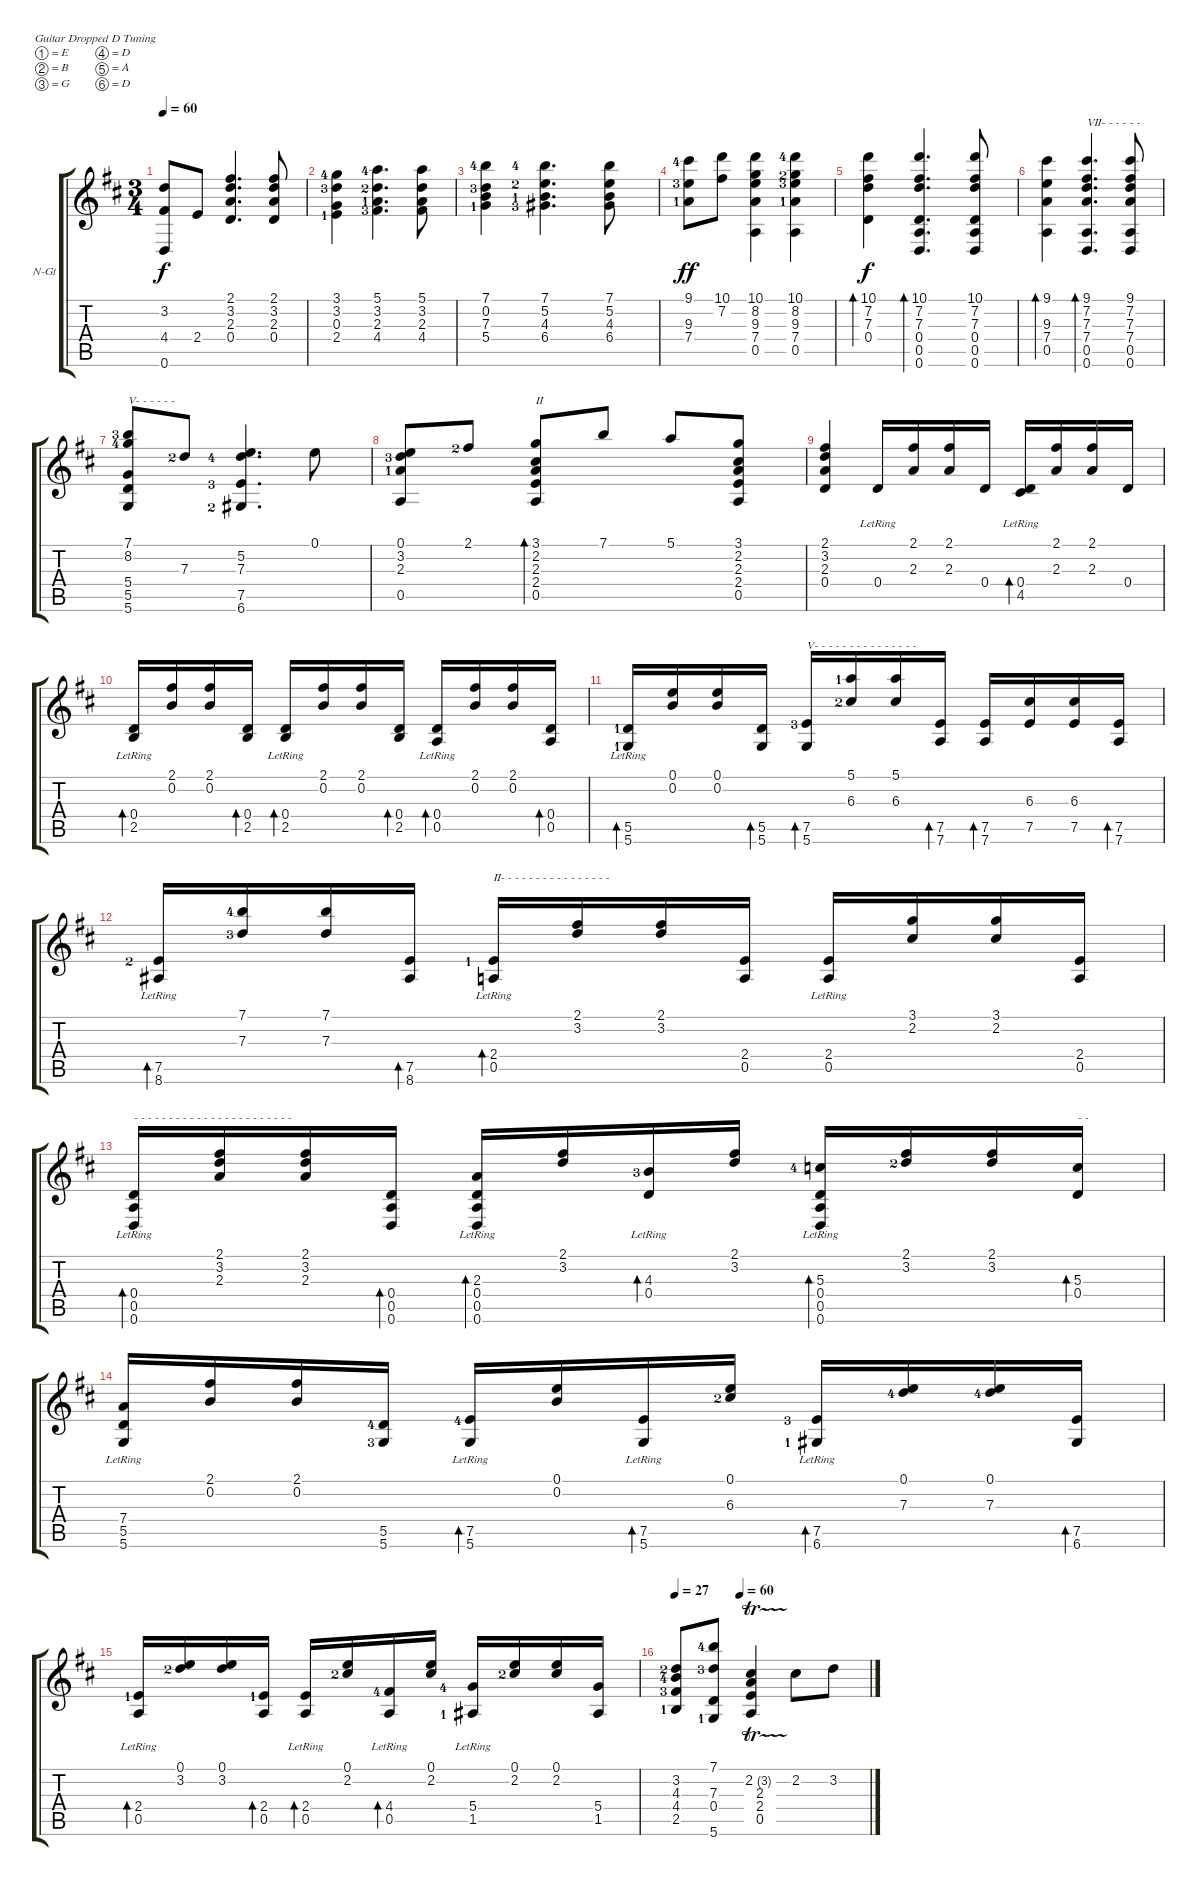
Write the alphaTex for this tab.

\bracketExtendMode groupsimilarinstruments
\firstSystemTrackNameOrientation horizontal
\otherSystemsTrackNameOrientation horizontal
\track ("Classical Guitar" "N-Gt") {instrument acousticguitarnylon}
\staff {score tabs}
\tuning (E4 B3 G3 D3 A2 D2)
\ts (3 4)
\tempo 60
\clef g2
\scale
0.519802
\ks bminor
(3.2 4.4 0.6).8{dy f} 2.4.8 (2.1 3.2 2.3 0.4).4{d} (2.1 3.2 2.3 0.4).8 |
\scale
0.480198 (3.1{lf 5} 3.2{lf 4} 0.3 2.4{lf 2}).4 (5.1{lf 5} 3.2{lf 3} 2.3{lf 2} 4.4{lf 4}).4{d} (5.1 3.2 2.3 4.4).8 |
\scale
0.483254 (7.1{lf 5} 0.2 7.3{lf 4} 5.4{lf 2}).4 (7.1{lf 5} 5.2{lf 3} 4.3{lf 2} 6.4{lf 4}).4{d} (7.1 5.2 4.3 6.4).8 |
\scale
0.516746 (9.1{lf 5} 9.3{lf 4} 7.4{lf 2}).8{dy ff} (10.1 7.2).8 (10.1 8.2 9.3 7.4 0.5).4 (10.1{lf 5} 8.2{lf 3} 9.3{lf 4} 7.4{lf 2} 0.5).4 |
\scale
0.5 (10.1 7.2 7.3 0.4).4{bd 120 dy f} (10.1 7.2 7.3 0.4 0.5 0.6).4{d bd 120} (10.1 7.2 7.3 0.4 0.5 0.6).8 |
\scale
0.5 (9.1 9.3 7.4 0.5).4{bd 120} (9.1 7.2 7.3 7.4 0.5 0.6).4{d bd 120 txt "VII- - - - - -"} (9.1 7.2 7.3 7.4 0.5 0.6).8 |
\scale
0.440994 (7.1{lf 4} 8.2{lf 5} 5.4 5.5 5.6).8{txt "V- - - - - -"} 7.3{lf 3}.8 (5.2 7.3{lf 5} 7.5{lf 4} 6.6{lf 3}).4{d} 0.1.8 |
\scale
0.559006 (0.1 3.2{lf 4} 2.3{lf 2} 0.5).8 2.1{lf 3}.8 (3.1 2.2 2.3 2.4 0.5).8{bd 120 txt "II"} 7.1.8 5.1.8 (3.1 2.2 2.3 2.4 0.5).8 |
\scale
0.459893 (2.1 3.2 2.3 0.4).4 0.4{lr}.16 (2.1 2.3).16 (2.1 2.3).16 0.4.16 (0.4{lr} 4.5{lr}).16{bd 480} (2.1 2.3).16 (2.1 2.3).16 0.4.16 |
\scale
0.540107 (0.4{lr} 2.5{lr}).16{bd 480} (2.1 0.2).16 (2.1 0.2).16 (0.4 2.5).16{bd 480} (0.4{lr} 2.5{lr}).16{bd 480} (2.1 0.2).16 (2.1 0.2).16 (0.4 2.5).16{bd 480} (0.4{lr} 0.5{lr}).16{bd 480} (2.1 0.2).16 (2.1 0.2).16 (0.4 0.5).16{bd 480} |
\scale
0.451786 (5.5{lr lf 2} 5.6{lr lf 2}).16{bd 480} (0.1 0.2).16 (0.1 0.2).16 (5.5 5.6).16{bd 480} (7.5{lf 4} 5.6).16{bd 480 txt "V- - - - - - - - - - - - - - -"} (5.1{lf 2} 6.3{lf 3}).16 (5.1 6.3).16 (7.5 7.6).16{bd 480} (7.5 7.6).16{bd 480} (6.3 7.5).16 (6.3 7.5).16 (7.5 7.6).16{bd 120} |
\scale
0.548214 (7.5{lr lf 3} 8.6{lr}).16{bd 480} (7.1{lf 5} 7.3{lf 4}).16 (7.1 7.3).16 (7.5 8.6).16{bd 480} (2.4{lr lf 2} 0.5{lr}).16{bd 480 txt "II- - - - - - - - - - - - - - - -"} (2.1 3.2).16 (2.1 3.2).16 (2.4 0.5).16 (2.4{lr} 0.5{lr}).16 (3.1 2.2).16 (3.1 2.2).16 (2.4 0.5).16 |
\scale
0.471519 (0.4{lr} 0.5{lr} 0.6{lr}).16{bd 480 txt "- - - - - - - - - - - - - - - - - - - - - - -"} (2.1 3.2 2.3).16 (2.1 3.2 2.3).16 (0.4 0.5 0.6).16{bd 480} (2.3 0.4{lr} 0.5{lr} 0.6{lr}).16{bd 480} (2.1 3.2).16 (4.3{lr lf 4} 0.4{lr}).16{bd 480} (2.1 3.2).16 (5.3{lr lf 5} 0.4{lr} 0.5{lr} 0.6{lr}).16{bd 480} (2.1 3.2{lf 3}).16 (2.1 3.2).16 (5.3 0.4).16{bd 480 txt "- -"} |
\scale
0.528481 (7.4 5.5{lr} 5.6{lr}).16 (2.1 0.2).16 (2.1 0.2).16 (5.5{lf 5} 5.6{lf 4}).16 (7.5{lr lf 5} 5.6{lr}).16{bd 480} (0.1 0.2).16 (7.5{lr} 5.6{lr}).16{bd 480} (0.1 6.3{lf 3}).16 (7.5{lr lf 4} 6.6{lf 2}).16{bd 480} (0.1 7.3{lf 5}).16 (0.1 7.3{lf 5}).16 (7.5 6.6).16{bd 480} |
\scale
0.725702 (2.4{lr lf 2} 0.5{lr}).16{bd 480} (0.1 3.2{lf 3}).16 (0.1 3.2).16 (2.4{lf 2} 0.5).16{bd 480} (2.4{lr} 0.5{lr}).16{bd 480} (0.1 2.2{lf 3}).16 (4.4{lr lf 5} 0.5{lr}).16{bd 480} (0.1 2.2).16 (5.4{lr lf 5} 1.5{lr lf 2}).16 (0.1 2.2{lf 3}).16 (0.1 2.2).16 (5.4 1.5).16 |
\tempo 27
\tempo (60 0.333333)
\scale
0.274298 (3.2{lf 3} 4.3{lf 5} 4.4{lf 4} 2.5{lf 2}).8 (7.1{lf 5} 7.3{lf 4} 0.4 5.6{lf 2}).8 (2.2{tr (3 16)} 2.3 2.4 0.5).4 2.2.8 3.2.8
